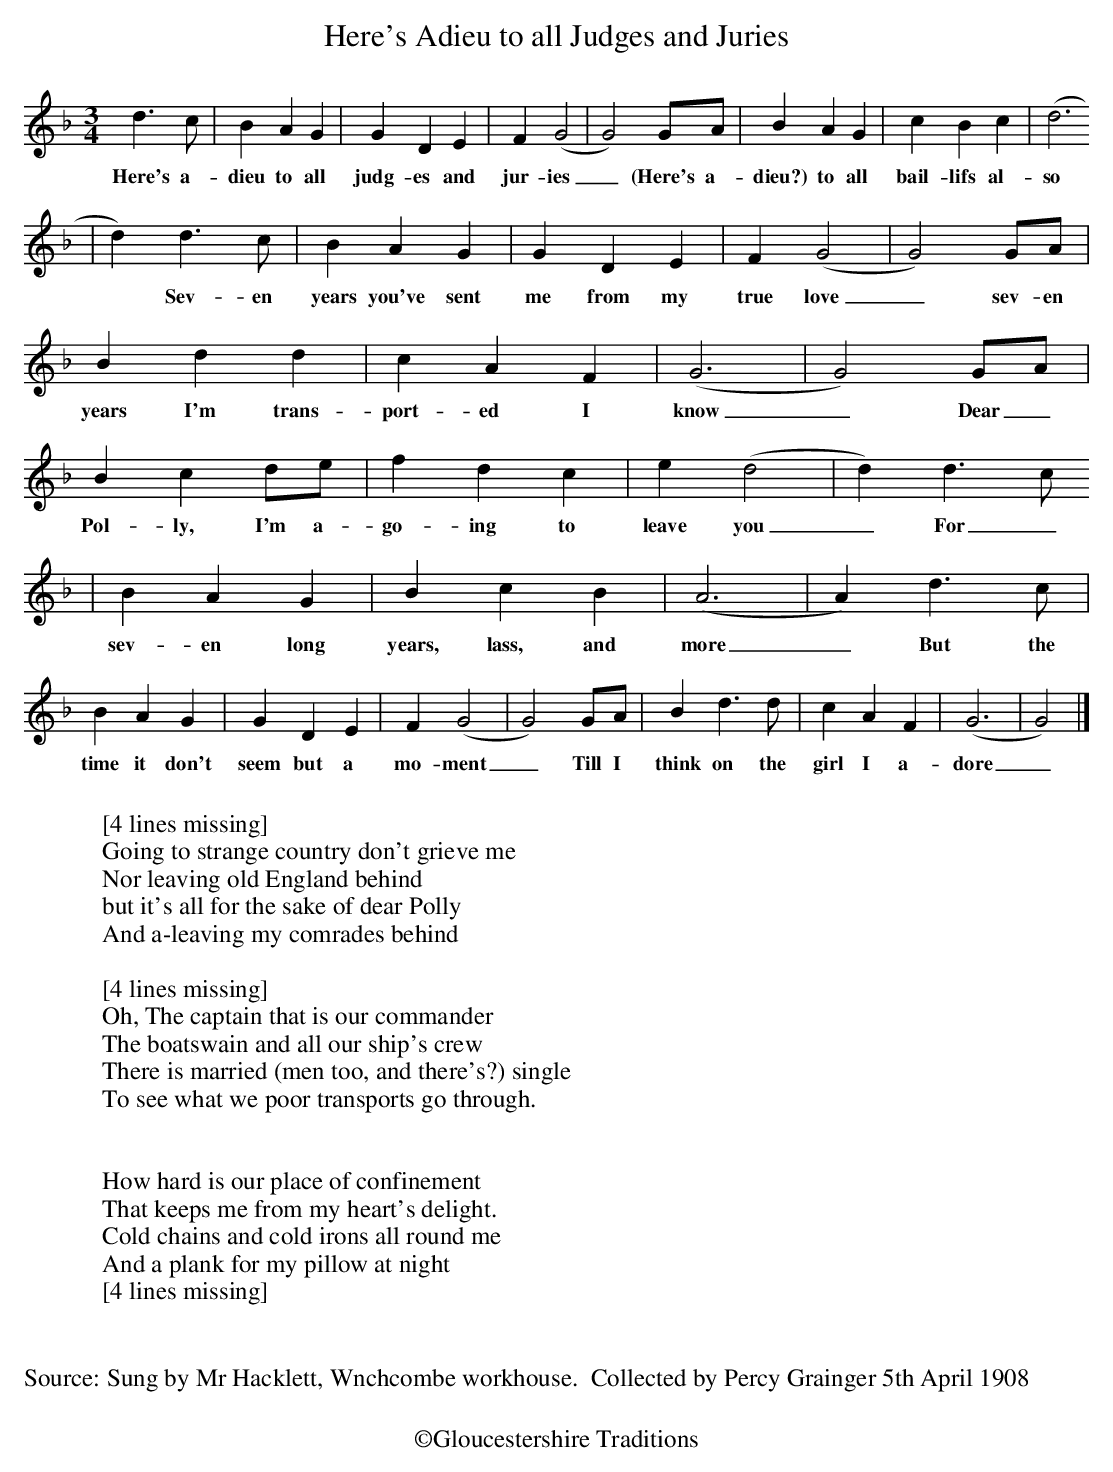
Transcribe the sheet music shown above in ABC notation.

X:1
T:Here's Adieu to all Judges and Juries
M:3/4
L:1/4
K:GDor
d>c|BAG|GDE|F(G2|G2)G/2A/2|BAG|cBc|(d2>
w:Here's a-dieu to all judg-es and jur-ies_(Here's a-dieu?) to all bail-lifs al- so___*
|d2)d>c|BAG|GDE|F(G2|G2)G/2A/2|Bdd|cAF|(G2>|G4)G/2A/2|Bcd/2e/2|fdc|e(d2|d)d>c
w:*Sev-en years you've sent me from my true love_sev-en years I'm trans-port-ed I know_Dear_Pol-ly, I'm a-go-ing to leave you_For_
|BAG|BcB|(A3|A)d>c|BAG|GDE|F(G2|G2)G/2A/2|Bd>d|cAF|(G2>|G4)|]
w:sev-en long years, lass, and more_But the time it don't seem but a mo-ment_Till I think on the girl I a-dore_
W:
W:[4 lines missing]
W:Going to strange country don't grieve me
W:Nor leaving old England behind
W:but it's all for the sake of dear Polly
W:And a-leaving my comrades behind
W:
W:[4 lines missing]
W:Oh, The captain that is our commander
W:The boatswain and all our ship's crew
W:There is married (men too, and there's?) single
W:To see what we poor transports go through.
W:
W:
W:How hard is our place of confinement
W:That keeps me from my heart's delight.
W:Cold chains and cold irons all round me
W:And a plank for my pillow at night
W:[4 lines missing]
W:
W:
